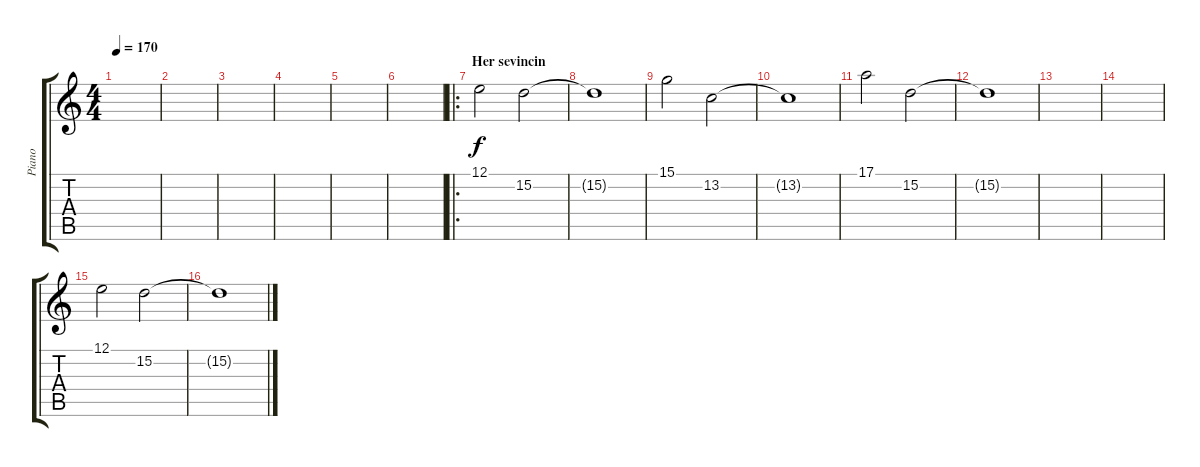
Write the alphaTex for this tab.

\track ("Piano" "Piano") {instrument acousticgrandpiano}
\staff {score tabs}
\tuning (E4 B3 G3 D3 A2 E2) {hide}
\ts (4 4)
\tempo 170
\clef g2
\ks c
|
|
|
|
|
|
\ro
\section ("" "Her sevincin")
12.1.2 15.2.2 |
15.2{t}.1 |
15.1.2 13.2.2 |
13.2{t}.1 |
17.1.2 15.2.2 |
15.2{t}.1 |
|
|
12.1.2 15.2.2 |
15.2{t}.1
